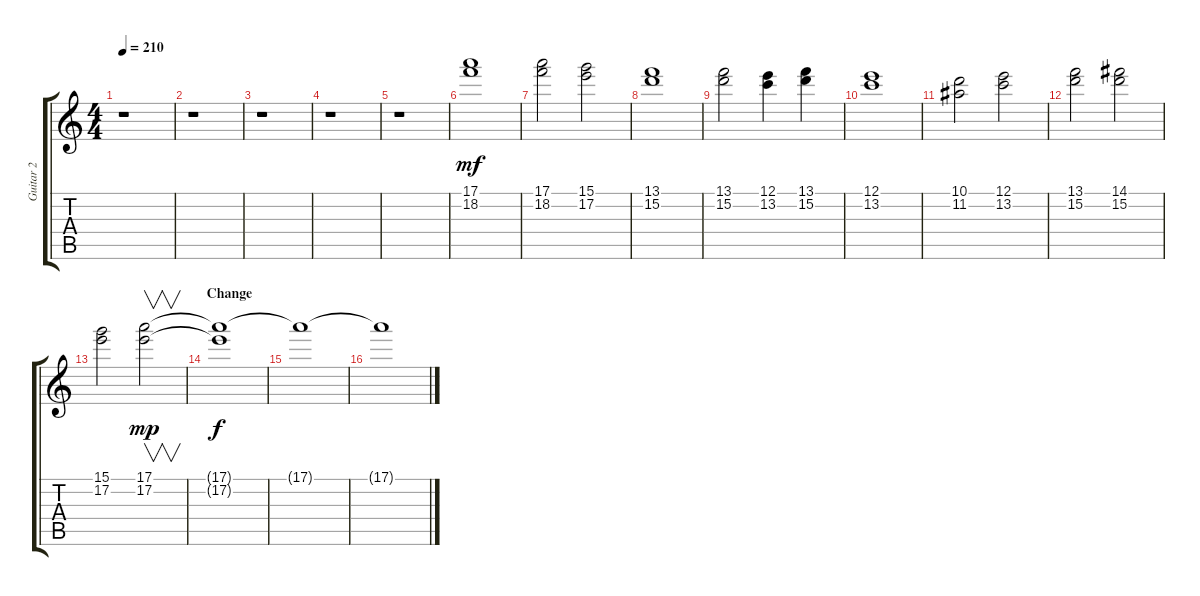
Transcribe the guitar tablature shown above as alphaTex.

\track ("Guitar 2" "Guitar 2") {instrument overdrivenguitar}
\staff {score tabs}
\tuning (E4 B3 G3 D3 A2 E2) {hide}
\ts (4 4)
\tempo 210
\clef g2
\ks c
r.1{dy f} |
r.1 |
r.1 |
r.1 |
r.1 |
(17.1 18.2).1{dy mf} |
(17.1 18.2).2 (15.1 17.2).2 |
(13.1 15.2).1 |
(13.1 15.2).2 (12.1 13.2).4 (13.1 15.2).4 |
(12.1 13.2).1 |
(10.1 11.2).2 (12.1 13.2).2 |
(13.1 15.2).2 (14.1 15.2).2 |
(15.1 17.2).2 (17.1 17.2).2{v dy mp} |
\section ("" "Change")
(17.1{t} 17.2{t}).1{dy f} |
17.1{t}.1 |
17.1{t}.1
